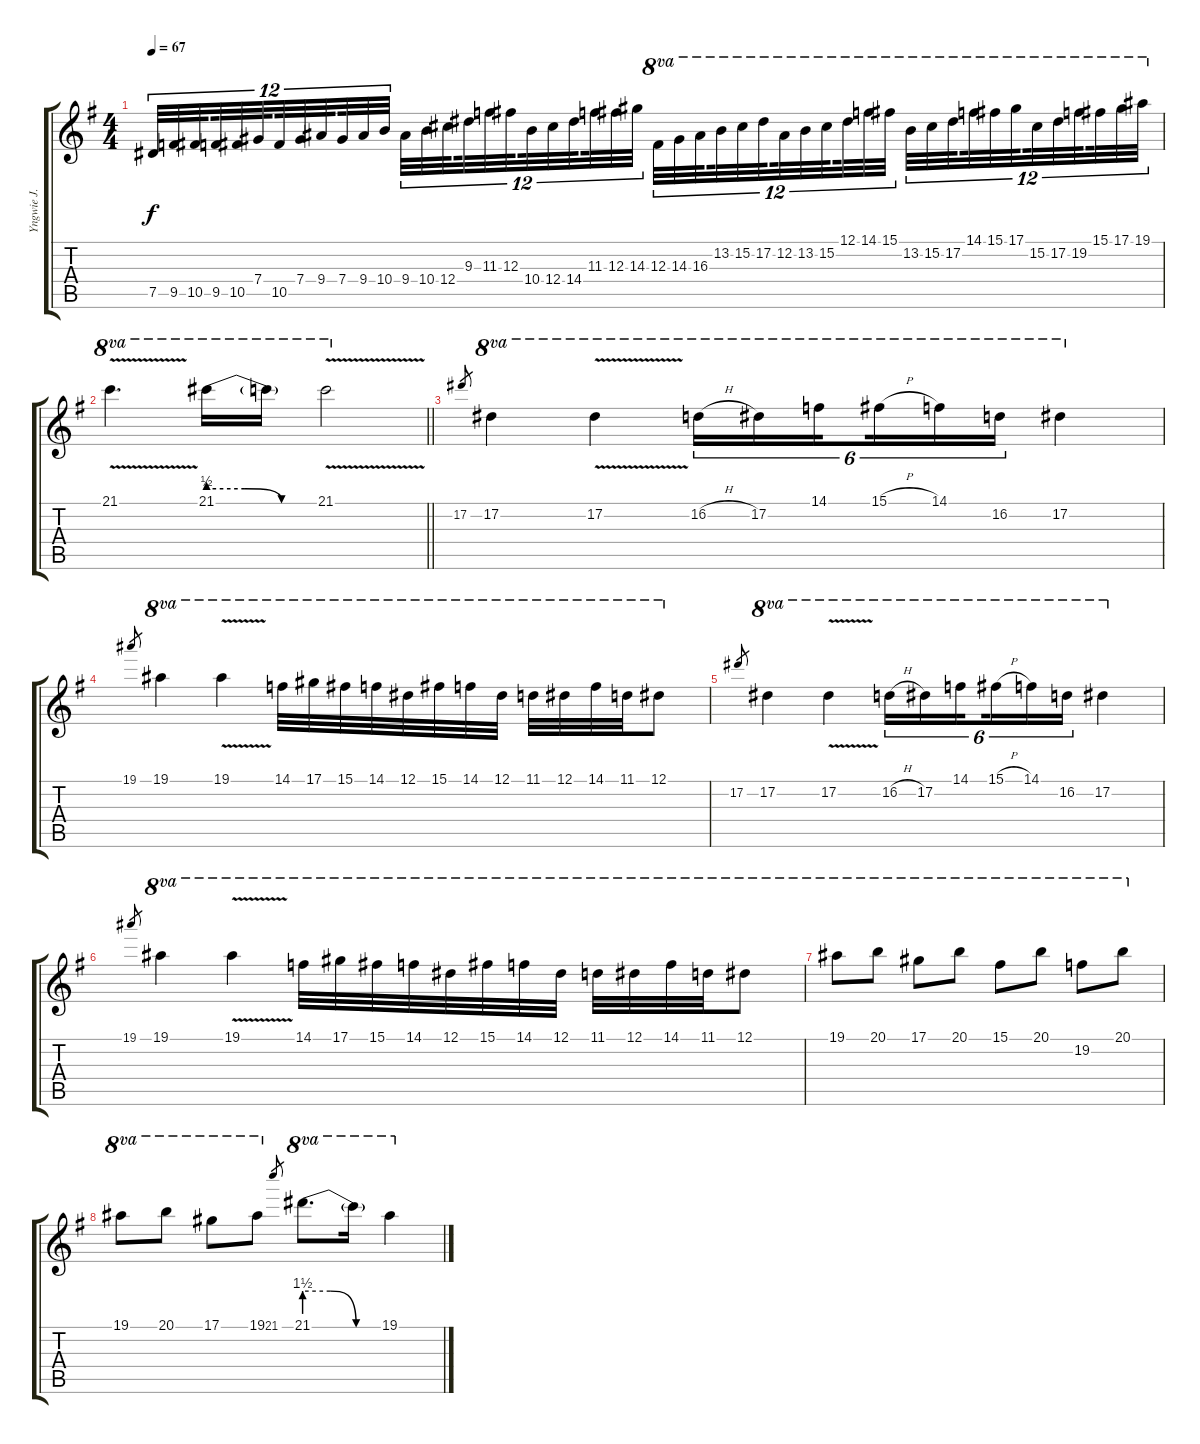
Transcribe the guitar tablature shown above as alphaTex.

\track ("Yngwie J. Malmsteen" "Yngwie J. ") {instrument overdrivenguitar}
\staff {score tabs}
\tuning (Eb4 Bb3 Gb3 Db3 Ab2 Eb2) {hide}
\ts (4 4)
\tempo 67
\clef g2
\ks g
7.5.32{tu (12 8) dy f} 9.5.32{tu (12 8)} 10.5.32{tu (12 8) beam splitsecondary} 9.5.32{tu (12 8)} 10.5.32{tu (12 8)} 7.4.32{tu (12 8) beam splitsecondary} 10.5.32{tu (12 8)} 7.4.32{tu (12 8)} 9.4.32{tu (12 8) beam splitsecondary} 7.4.32{tu (12 8)} 9.4.32{tu (12 8)} 10.4.32{tu (12 8)} 9.4.32{tu (12 8)} 10.4.32{tu (12 8)} 12.4.32{tu (12 8) beam splitsecondary} 9.3.32{tu (12 8)} 11.3.32{tu (12 8)} 12.3.32{tu (12 8) beam splitsecondary} 10.4.32{tu (12 8)} 12.4.32{tu (12 8)} 14.4.32{tu (12 8) beam splitsecondary} 11.3.32{tu (12 8)} 12.3.32{tu (12 8)} 14.3.32{tu (12 8)} 12.3.32{tu (12 8) ot 8va} 14.3.32{tu (12 8) ot 8va} 16.3.32{tu (12 8) ot 8va beam splitsecondary} 13.2.32{tu (12 8) ot 8va} 15.2.32{tu (12 8) ot 8va} 17.2.32{tu (12 8) ot 8va beam splitsecondary} 12.2.32{tu (12 8) ot 8va} 13.2.32{tu (12 8) ot 8va} 15.2.32{tu (12 8) ot 8va beam splitsecondary} 12.1.32{tu (12 8) ot 8va} 14.1.32{tu (12 8) ot 8va} 15.1.32{tu (12 8) ot 8va} 13.2.32{tu (12 8) ot 8va} 15.2.32{tu (12 8) ot 8va} 17.2.32{tu (12 8) ot 8va beam splitsecondary} 14.1.32{tu (12 8) ot 8va} 15.1.32{tu (12 8) ot 8va} 17.1.32{tu (12 8) ot 8va beam splitsecondary} 15.2.32{tu (12 8) ot 8va} 17.2.32{tu (12 8) ot 8va} 19.2.32{tu (12 8) ot 8va beam splitsecondary} 15.1.32{tu (12 8) ot 8va} 17.1.32{tu (12 8) ot 8va} 19.1.32{tu (12 8) ot 8va} |
\barLineRight lightlight
21.1{v}.4{d ot 8va} 21.1{be (custom 0 2 20 2 40 0 60 0)}.16{ot 8va} 21.1{t}.16{ot 8va} 21.1{v}.2{ot 8va} |
17.2.8{gr} 17.2.4{ot 8va} 17.2{v}.4{ot 8va} 16.2{h}.16{tu (6 4) ot 8va} 17.2.16{tu (6 4) ot 8va} 14.1.16{tu (6 4) ot 8va beam splitsecondary} 15.1{h}.16{tu (6 4) ot 8va} 14.1.16{tu (6 4) ot 8va} 16.2.16{tu (6 4) ot 8va} 17.2.4{ot 8va} |
19.1.8{gr} 19.1.4{ot 8va} 19.1{v}.4{ot 8va} 14.1.32{ot 8va} 17.1.32{ot 8va} 15.1.32{ot 8va} 14.1.32{ot 8va} 12.1.32{ot 8va} 15.1.32{ot 8va} 14.1.32{ot 8va} 12.1.32{ot 8va} 11.1.32{ot 8va} 12.1.32{ot 8va} 14.1.32{ot 8va} 11.1.32{ot 8va} 12.1.8{ot 8va} |
17.2.8{gr} 17.2.4{ot 8va} 17.2{v}.4{ot 8va} 16.2{h}.16{tu (6 4) ot 8va} 17.2.16{tu (6 4) ot 8va} 14.1.16{tu (6 4) ot 8va beam splitsecondary} 15.1{h}.16{tu (6 4) ot 8va} 14.1.16{tu (6 4) ot 8va} 16.2.16{tu (6 4) ot 8va} 17.2.4{ot 8va} |
19.1.8{gr} 19.1.4{ot 8va} 19.1{v}.4{ot 8va} 14.1.32{ot 8va} 17.1.32{ot 8va} 15.1.32{ot 8va} 14.1.32{ot 8va} 12.1.32{ot 8va} 15.1.32{ot 8va} 14.1.32{ot 8va} 12.1.32{ot 8va} 11.1.32{ot 8va} 12.1.32{ot 8va} 14.1.32{ot 8va} 11.1.32{ot 8va} 12.1.8{ot 8va} |
19.1.8{ot 8va} 20.1.8{ot 8va} 17.1.8{ot 8va} 20.1.8{ot 8va} 15.1.8{ot 8va} 20.1.8{ot 8va} 19.2.8{ot 8va} 20.1.8{ot 8va} |
19.1.8{ot 8va} 20.1.8{ot 8va} 17.1.8{ot 8va} 19.1.8{ot 8va} 21.1.8{gr} 21.1{be (custom 0 6 20 6 40 0 60 0)}.8{d ot 8va} 21.1{t}.16{ot 8va} 19.1.4{ot 8va}
